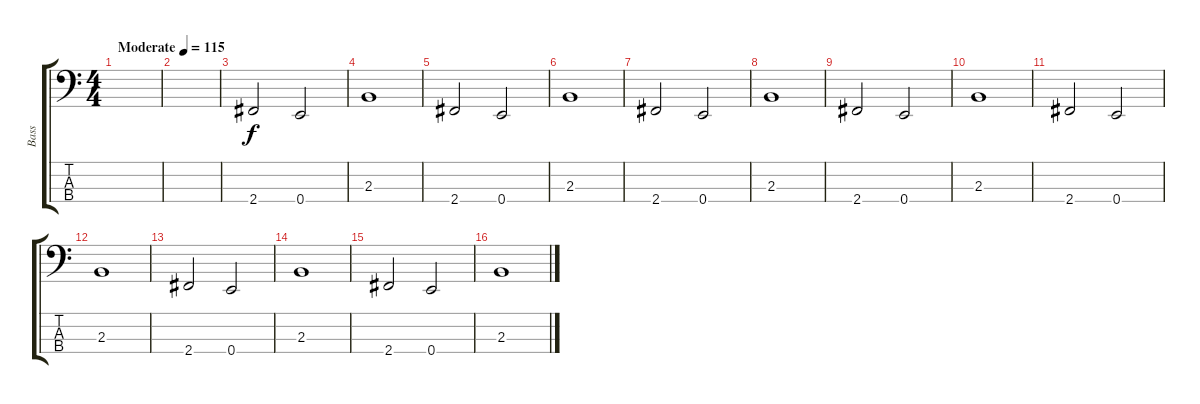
\track ("Bass" "Bass") {instrument electricbasspick}
\staff {score tabs}
\tuning (G2 D2 A1 E1) {hide}
\ts (4 4)
\tempo (115 "Moderate")
\clef f4
\ks c
|
|
2.4.2 0.4.2 |
2.3.1 |
2.4.2 0.4.2 |
2.3.1 |
2.4.2 0.4.2 |
2.3.1 |
2.4.2 0.4.2 |
2.3.1 |
2.4.2 0.4.2 |
2.3.1 |
2.4.2 0.4.2 |
2.3.1 |
2.4.2 0.4.2 |
2.3.1
